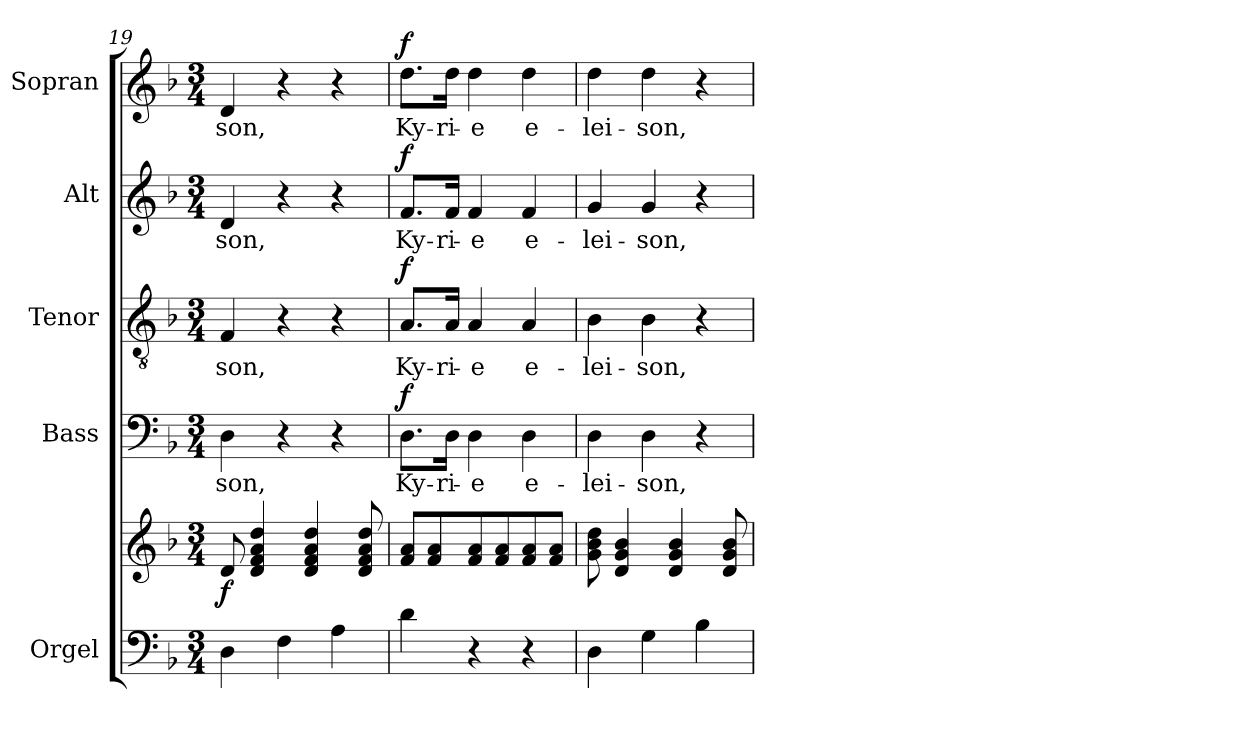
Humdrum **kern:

**kern	**kern	**dynam	**kern	**text	**dynam	**kern	**text	**dynam	**kern	**text	**dynam	**kern	**text	**dynam
*part5	*part5	*part5	*part4	*part4	*part4	*part3	*part3	*part3	*part2	*part2	*part2	*part1	*part1	*part1
*staff6	*staff5	*staff5/6	*staff4	*staff4	*staff4	*staff3	*staff3	*staff3	*staff2	*staff2	*staff2	*staff1	*staff1	*staff1
*I"Orgel	*	*	*I"Bass	*	*	*I"Tenor	*	*	*I"Alt	*	*	*I"Sopran	*	*
*I'Org.	*	*	*I'B	*	*	*I'T	*	*	*I'A	*	*	*I'S	*	*
*clefF4	*clefG2	*	*clefF4	*	*	*clefGv2	*	*	*clefG2	*	*	*clefG2	*	*
*k[b-]	*k[b-]	*	*k[b-]	*	*	*k[b-]	*	*	*k[b-]	*	*	*k[b-]	*	*
*F:	*F:	*	*F:	*	*	*F:	*	*	*F:	*	*	*F:	*	*
*M3/4	*M3/4	*	*M3/4	*	*	*M3/4	*	*	*M3/4	*	*	*M3/4	*	*
=19	=19	=19	=19	=19	=19	=19	=19	=19	=19	=19	=19	=19	=19	=19
!	!	!LO:DY:b	!	!LO:LY:b	!	!	!LO:LY:b	!	!	!LO:LY:b	!	!	!LO:LY:b	!
4D\	8d/	f	4D\	-son,	.	4F/	-son,	.	4d/	-son,	.	4d/	-son,	.
.	4d/ 4f/ 4a/ 4dd/	.	.	.	.	.	.	.	.	.	.	.	.	.
4F\	.	.	4r	.	.	4r	.	.	4r	.	.	4r	.	.
.	4d/ 4f/ 4a/ 4dd/	.	.	.	.	.	.	.	.	.	.	.	.	.
4A\	.	.	4r	.	.	4r	.	.	4r	.	.	4r	.	.
.	8d/ 8f/ 8a/ 8dd/	.	.	.	.	.	.	.	.	.	.	.	.	.
=20	=20	=20	=20	=20	=20	=20	=20	=20	=20	=20	=20	=20	=20	=20
!	!	!	!	!LO:LY:b	!LO:DY:a	!	!LO:LY:b	!LO:DY:a	!	!LO:LY:b	!LO:DY:a	!	!LO:LY:b	!LO:DY:a
4d\	8f/ 8a/L	.	8.D\L	Ky-	f	8.A/L	Ky-	f	8.f/L	Ky-	f	8.dd\L	Ky-	f
.	8f/ 8a/	.	.	.	.	.	.	.	.	.	.	.	.	.
!	!	!	!	!LO:LY:b	!	!	!LO:LY:b	!	!	!LO:LY:b	!	!	!LO:LY:b	!
.	.	.	16D\Jk	-ri-	.	16A/Jk	-ri-	.	16f/Jk	-ri-	.	16dd\Jk	-ri-	.
!	!	!	!	!LO:LY:b	!	!	!LO:LY:b	!	!	!LO:LY:b	!	!	!LO:LY:b	!
4r	8f/ 8a/	.	4D\	-e	.	4A/	-e	.	4f/	-e	.	4dd\	-e	.
.	8f/ 8a/	.	.	.	.	.	.	.	.	.	.	.	.	.
!	!	!	!	!LO:LY:b	!	!	!LO:LY:b	!	!	!LO:LY:b	!	!	!LO:LY:b	!
4r	8f/ 8a/	.	4D\	e-	.	4A/	e-	.	4f/	e-	.	4dd\	e-	.
.	8f/ 8a/J	.	.	.	.	.	.	.	.	.	.	.	.	.
=21	=21	=21	=21	=21	=21	=21	=21	=21	=21	=21	=21	=21	=21	=21
!	!	!	!	!LO:LY:b	!	!	!LO:LY:b	!	!	!LO:LY:b	!	!	!LO:LY:b	!
4D\	8g\ 8b-\ 8dd\	.	4D\	-lei-	.	4B-\	-lei-	.	4g/	-lei-	.	4dd\	-lei-	.
.	4d/ 4g/ 4b-/	.	.	.	.	.	.	.	.	.	.	.	.	.
!	!	!	!	!LO:LY:b	!	!	!LO:LY:b	!	!	!LO:LY:b	!	!	!LO:LY:b	!
4G\	.	.	4D\	-son,	.	4B-\	-son,	.	4g/	-son,	.	4dd\	-son,	.
.	4d/ 4g/ 4b-/	.	.	.	.	.	.	.	.	.	.	.	.	.
4B-\	.	.	4r	.	.	4r	.	.	4r	.	.	4r	.	.
.	8d/ 8g/ 8b-/	.	.	.	.	.	.	.	.	.	.	.	.	.
=	=	=	=	=	=	=	=	=	=	=	=	=	=	=
*-	*-	*-	*-	*-	*-	*-	*-	*-	*-	*-	*-	*-	*-	*-
